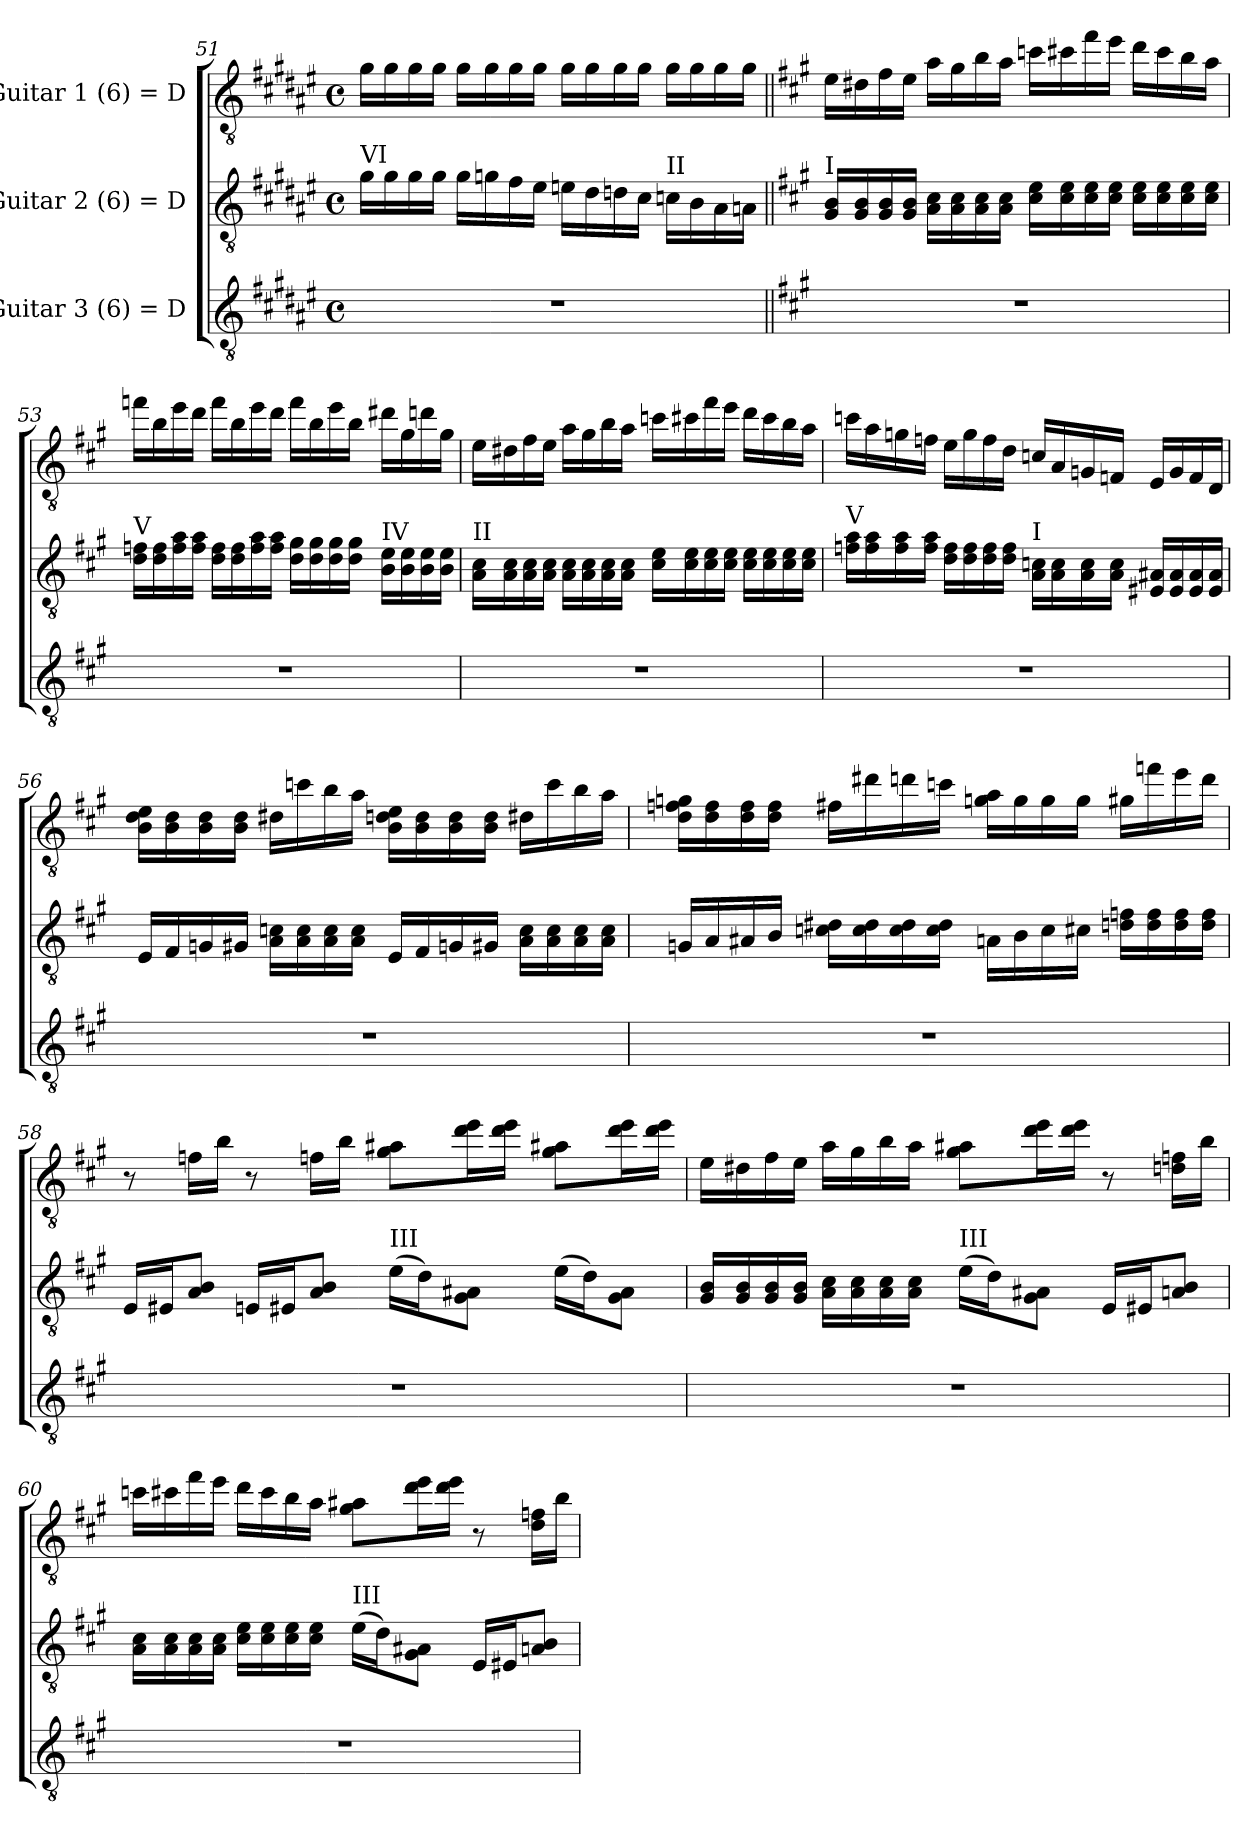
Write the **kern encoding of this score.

**kern	**kern	**kern
*part3	*part2	*part1
*staff3	*staff2	*staff1
*I"Guitar 3 (6) = D	*I"Guitar 2 (6) = D	*I"Guitar 1 (6) = D
*clefGv2	*clefGv2	*clefGv2
*k[f#c#g#d#a#e#]	*k[f#c#g#d#a#e#]	*k[f#c#g#d#a#e#]
*M4/4	*M4/4	*M4/4
*met(c)	*met(c)	*met(c)
=51	=51	=51
!	!LO:TX:a:t=VI	!
1r	16g#\LL	16g#\LL
.	16g#\	16g#\
.	16g#\	16g#\
.	16g#\JJ	16g#\JJ
.	16g#\LL	16g#\LL
.	16gn\	16g#\
.	16f#\	16g#\
.	16e#\JJ	16g#\JJ
.	16en\LL	16g#\LL
.	16d#\	16g#\
.	16dn\	16g#\
.	16c#\JJ	16g#\JJ
!	!LO:TX:a:t=II	!
.	16cn\LL	16g#\LL
.	16B\	16g#\
.	16A#\	16g#\
.	16An\JJ	16g#\JJ
!!LO:LB:g=z
=52||	=52||	=52||
*k[f#c#g#]	*k[f#c#g#]	*k[f#c#g#]
!	!LO:TX:a:t=I	!
1r	16G#/ 16B/LL	16e\LL
.	16G#/ 16B/	16d#X\
.	16G#/ 16B/	16f#\
.	16G#/ 16B/JJ	16e\JJ
.	16A\ 16c#\LL	16a\LL
.	16A\ 16c#\	16g#\
.	16A\ 16c#\	16b\
.	16A\ 16c#\JJ	16a\JJ
.	16c#\ 16e\LL	16ccn\LL
.	16c#\ 16e\	16cc#X\
.	16c#\ 16e\	16ff#\
.	16c#\ 16e\JJ	16ee\JJ
.	16c#\ 16e\LL	16dd\LL
.	16c#\ 16e\	16cc#\
.	16c#\ 16e\	16b\
.	16c#\ 16e\JJ	16a\JJ
=53	=53	=53
!	!LO:TX:a:t=V	!
1r	16d\ 16fn\LL	16ffn\LL
.	16d\ 16f\	16b\
.	16f\ 16a\	16ee\
.	16f\ 16a\JJ	16dd\JJ
.	16d\ 16f\LL	16ff\LL
.	16d\ 16f\	16b\
.	16f\ 16a\	16ee\
.	16f\ 16a\JJ	16dd\JJ
.	16d\ 16g#\LL	16ff\LL
.	16d\ 16g#\	16b\
.	16d\ 16g#\	16ee\
.	16d\ 16g#\JJ	16b\JJ
!	!LO:TX:a:t=IV	!
.	16B\ 16e\LL	16dd#X\LL
.	16B\ 16e\	16g#\
.	16B\ 16e\	16ddn\
.	16B\ 16e\JJ	16g#\JJ
!!LO:LB:g=z
=54	=54	=54
!	!LO:TX:a:t=II	!
1r	16A\ 16c#\LL	16e\LL
.	16A\ 16c#\	16d#X\
.	16A\ 16c#\	16f#\
.	16A\ 16c#\JJ	16e\JJ
.	16A\ 16c#\LL	16a\LL
.	16A\ 16c#\	16g#\
.	16A\ 16c#\	16b\
.	16A\ 16c#\JJ	16a\JJ
.	16c#\ 16e\LL	16ccn\LL
.	16c#\ 16e\	16cc#X\
.	16c#\ 16e\	16ff#\
.	16c#\ 16e\JJ	16ee\JJ
.	16c#\ 16e\LL	16dd\LL
.	16c#\ 16e\	16cc#\
.	16c#\ 16e\	16b\
.	16c#\ 16e\JJ	16a\JJ
=55	=55	=55
!	!LO:TX:a:t=V	!
1r	16fn\ 16a\LL	16ccn\LL
.	16f\ 16a\	16a\
.	16f\ 16a\	16gn\
.	16f\ 16a\JJ	16fn\JJ
.	16d\ 16f\LL	16e\LL
.	16d\ 16f\	16g\
.	16d\ 16f\	16f\
.	16d\ 16f\JJ	16d\JJ
!	!LO:TX:a:t=I	!
.	16A\ 16cn\LL	16cn/LL
.	16A\ 16c\	16A/
.	16A\ 16c\	16Gn/
.	16A\ 16c\JJ	16Fn/JJ
.	16E#X/ 16A#X/LL	16E/LL
.	16E#/ 16A#/	16G/
.	16E#/ 16A#/	16F/
.	16E#/ 16A#/JJ	16D/JJ
!!LO:LB:g=z
=56	=56	=56
1r	16E/LL	16B\ 16d\ 16e\LL
.	16F#/	16B\ 16d\
.	16Gn/	16B\ 16d\
.	16G#X/JJ	16B\ 16d\JJ
.	16A\ 16cn\LL	16d#X\LL
.	16A\ 16c\	16ccn\
.	16A\ 16c\	16b\
.	16A\ 16c\JJ	16a\JJ
.	16E/LL	16B\ 16dn\ 16e\LL
.	16F#/	16B\ 16d\
.	16Gn/	16B\ 16d\
.	16G#X/JJ	16B\ 16d\JJ
.	16A\ 16c\LL	16d#X\LL
.	16A\ 16c\	16cc\
.	16A\ 16c\	16b\
.	16A\ 16c\JJ	16a\JJ
=57	=57	=57
1r	16Gn/LL	16d\ 16fn\ 16gn\LL
.	16A/	16d\ 16f\
.	16A#X/	16d\ 16f\
.	16B/JJ	16d\ 16f\JJ
.	16cn\ 16d#X\LL	16f#X\LL
.	16c\ 16d#\	16dd#X\
.	16c\ 16d#\	16ddn\
.	16c\ 16d#\JJ	16ccn\JJ
.	16An\LL	16gn\ 16a\LL
.	16B\	16g\
.	16c\	16g\
.	16c#X\JJ	16g\JJ
.	16dn\ 16fn\LL	16g#X\LL
.	16d\ 16f\	16ffn\
.	16d\ 16f\	16ee\
.	16d\ 16f\JJ	16dd\JJ
!!LO:LB:g=z
=58	=58	=58
1r	16E/LL	8r
.	16E#X/J	.
.	8A/ 8B/J	16fn\LL
.	.	16b\JJ
.	16En/LL	8r
.	16E#X/J	.
.	8A/ 8B/J	16fn\LL
.	.	16b\JJ
!	!LO:TX:a:t=III	!
.	(16e\LL	8g#\ 8a#X\L
.	16d\J)	.
.	8G#\ 8A#X\J	16dd\ 16ee\L
.	.	16dd\ 16ee\JJ
.	(16e\LL	8g#\ 8a#X\L
.	16d\J)	.
.	8G#\ 8A#\J	16dd\ 16ee\L
.	.	16dd\ 16ee\JJ
=59	=59	=59
1r	16G#/ 16B/LL	16e\LL
.	16G#/ 16B/	16d#X\
.	16G#/ 16B/	16f#\
.	16G#/ 16B/JJ	16e\JJ
.	16A\ 16c#\LL	16a\LL
.	16A\ 16c#\	16g#\
.	16A\ 16c#\	16b\
.	16A\ 16c#\JJ	16a\JJ
!	!LO:TX:a:t=III	!
.	(16e\LL	8g#\ 8a#X\L
.	16d\J)	.
.	8G#\ 8A#X\J	16dd\ 16ee\L
.	.	16dd\ 16ee\JJ
.	16E/LL	8r
.	16E#X/J	.
.	8An/ 8B/J	16dn\ 16fn\LL
.	.	16b\JJ
!!LO:PB:g=z
=60	=60	=60
1r	16A\ 16c#\LL	16ccn\LL
.	16A\ 16c#\	16cc#X\
.	16A\ 16c#\	16ff#\
.	16A\ 16c#\JJ	16ee\JJ
.	16c#\ 16e\LL	16dd\LL
.	16c#\ 16e\	16cc#\
.	16c#\ 16e\	16b\
.	16c#\ 16e\JJ	16a\JJ
!	!LO:TX:a:t=III	!
.	(16e\LL	8g#\ 8a#X\L
.	16d\J)	.
.	8G#\ 8A#X\J	16dd\ 16ee\L
.	.	16dd\ 16ee\JJ
.	16E/LL	8r
.	16E#X/J	.
.	8An/ 8B/J	16d\ 16fn\LL
.	.	16b\JJ
=	=	=
*-	*-	*-
